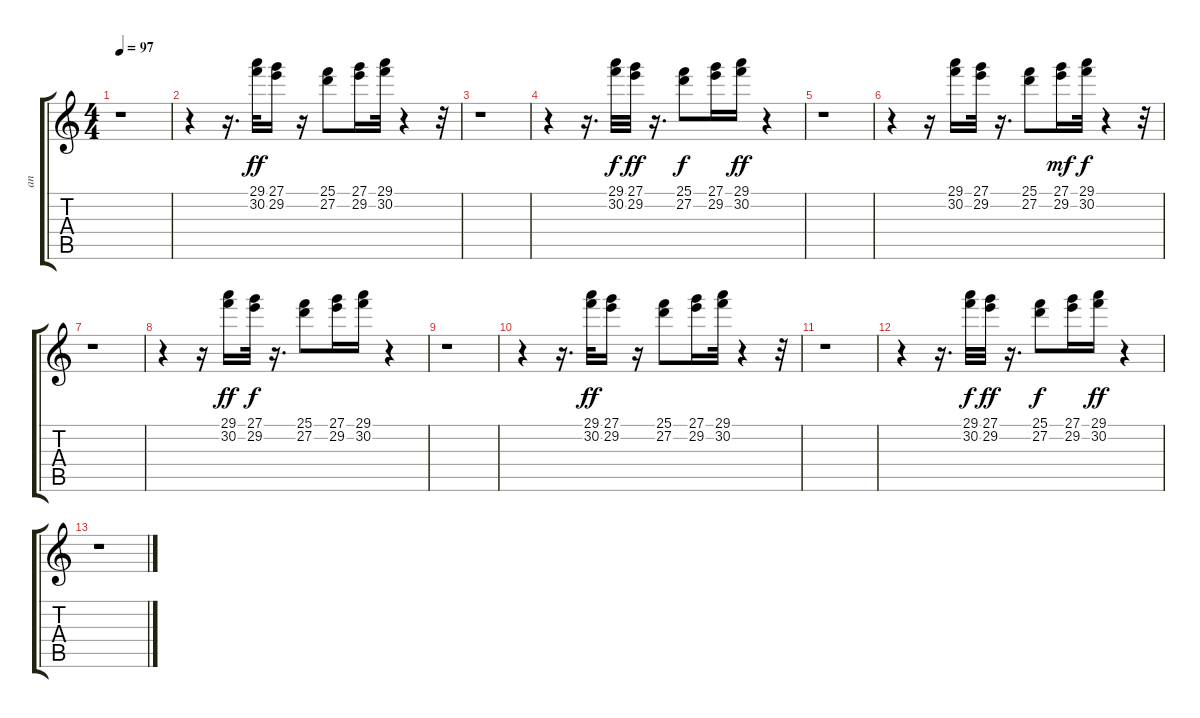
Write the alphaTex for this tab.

\track ("an" "an") {instrument drawbarorgan}
\staff {score tabs}
\tuning (E4 B3 G3 D3 A2 E2) {hide}
\ts (4 4)
\tempo 97
\clef g2
\ks c
r.1{dy f} |
r.4 r.16{d} (29.1 30.2).32{dy ff} (27.1 29.2).16 r.16 (25.1 27.2).8 (27.1 29.2).16 (29.1 30.2).32 r.4 r.32 |
r.1 |
r.4 r.16{d} (29.1 30.2).32{dy f} (27.1 29.2).32{dy ff} r.16{d} (25.1 27.2).8{dy f} (27.1 29.2).16 (29.1 30.2).16{dy ff} r.4 |
r.1 |
r.4 r.16 (29.1 30.2).16 (27.1 29.2).32 r.16{d} (25.1 27.2).8 (27.1 29.2).16{dy mf} (29.1 30.2).32{dy f} r.4 r.32 |
r.1 |
r.4 r.16 (29.1 30.2).16{dy ff} (27.1 29.2).32{dy f} r.16{d} (25.1 27.2).8 (27.1 29.2).16 (29.1 30.2).16 r.4 |
r.1 |
r.4 r.16{d} (29.1 30.2).32{dy ff} (27.1 29.2).16 r.16 (25.1 27.2).8 (27.1 29.2).16 (29.1 30.2).32 r.4 r.32 |
r.1 |
r.4 r.16{d} (29.1 30.2).32{dy f} (27.1 29.2).32{dy ff} r.16{d} (25.1 27.2).8{dy f} (27.1 29.2).16 (29.1 30.2).16{dy ff} r.4 |
r.1
